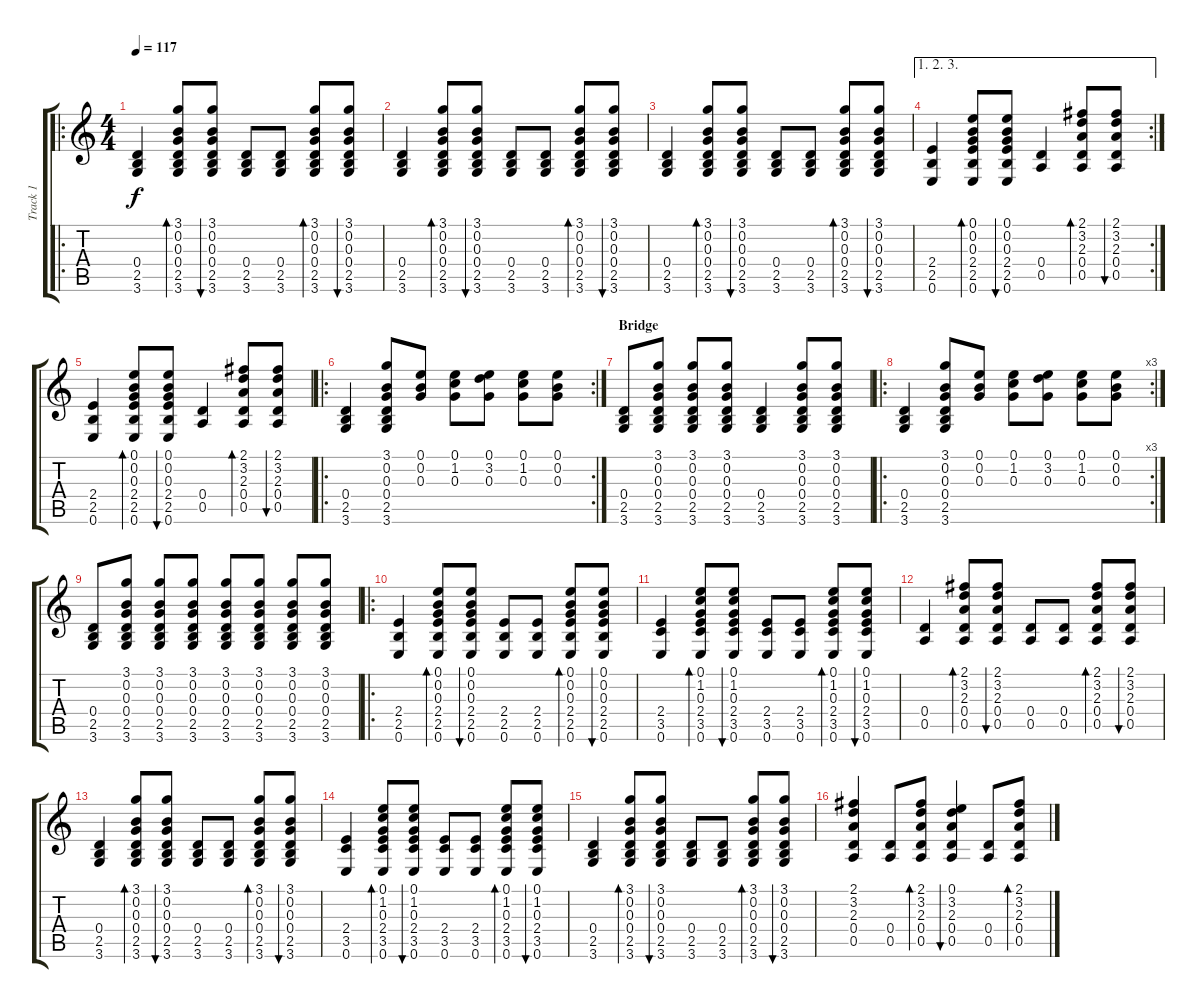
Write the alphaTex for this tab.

\track ("Track 1" "Track 1") {instrument acousticguitarsteel}
\staff {score tabs}
\tuning (E4 B3 G3 D3 A2 E2) {hide}
\ro
\ts (4 4)
\tempo 117
\clef g2
\ks c
(0.4 2.5 3.6).4{dy f} (3.1 0.2 0.3 0.4 2.5 3.6).8{bd 30} (3.1 0.2 0.3 0.4 2.5 3.6).8{bu 30} (0.4 2.5 3.6).8 (0.4 2.5 3.6).8 (3.1 0.2 0.3 0.4 2.5 3.6).8{bd 30} (3.1 0.2 0.3 0.4 2.5 3.6).8{bu 30} |
(0.4 2.5 3.6).4 (3.1 0.2 0.3 0.4 2.5 3.6).8{bd 30} (3.1 0.2 0.3 0.4 2.5 3.6).8{bu 30} (0.4 2.5 3.6).8 (0.4 2.5 3.6).8 (3.1 0.2 0.3 0.4 2.5 3.6).8{bd 30} (3.1 0.2 0.3 0.4 2.5 3.6).8{bu 30} |
(0.4 2.5 3.6).4 (3.1 0.2 0.3 0.4 2.5 3.6).8{bd 30} (3.1 0.2 0.3 0.4 2.5 3.6).8{bu 30} (0.4 2.5 3.6).8 (0.4 2.5 3.6).8 (3.1 0.2 0.3 0.4 2.5 3.6).8{bd 30} (3.1 0.2 0.3 0.4 2.5 3.6).8{bu 30} |
\ae (1 2 3)
\rc 2
(2.4 2.5 0.6).4 (0.1 0.2 0.3 2.4 2.5 0.6).8{bd 30} (0.1 0.2 0.3 2.4 2.5 0.6).8{bu 30} (0.4 0.5).4 (2.1 3.2 2.3 0.4 0.5).8{bd 30} (2.1 3.2 2.3 0.4 0.5).8{bu 30} |
(2.4 2.5 0.6).4 (0.1 0.2 0.3 2.4 2.5 0.6).8{bd 30} (0.1 0.2 0.3 2.4 2.5 0.6).8{bu 30} (0.4 0.5).4 (2.1 3.2 2.3 0.4 0.5).8{bd 30} (2.1 3.2 2.3 0.4 0.5).8{bu 30} |
\ro
\rc 2
(0.4 2.5 3.6).4 (3.1 0.2 0.3 0.4 2.5 3.6).8 (0.1 0.2 0.3).8 (0.1 1.2 0.3).8 (0.1 3.2 0.3).8 (0.1 1.2 0.3).8 (0.1 0.2 0.3).8 |
\section ("" "Bridge")
(0.4 2.5 3.6).8 (3.1 0.2 0.3 0.4 2.5 3.6).8 (3.1 0.2 0.3 0.4 2.5 3.6).8 (3.1 0.2 0.3 0.4 2.5 3.6).8 (0.4 2.5 3.6).4 (3.1 0.2 0.3 0.4 2.5 3.6).8 (3.1 0.2 0.3 0.4 2.5 3.6).8 |
\ro
\rc 3
(0.4 2.5 3.6).4 (3.1 0.2 0.3 0.4 2.5 3.6).8 (0.1 0.2 0.3).8 (0.1 1.2 0.3).8 (0.1 3.2 0.3).8 (0.1 1.2 0.3).8 (0.1 0.2 0.3).8 |
(0.4 2.5 3.6).8 (3.1 0.2 0.3 0.4 2.5 3.6).8 (3.1 0.2 0.3 0.4 2.5 3.6).8 (3.1 0.2 0.3 0.4 2.5 3.6).8 (3.1 0.2 0.3 0.4 2.5 3.6).8 (3.1 0.2 0.3 0.4 2.5 3.6).8 (3.1 0.2 0.3 0.4 2.5 3.6).8 (3.1 0.2 0.3 0.4 2.5 3.6).8 |
\ro
(2.4 2.5 0.6).4 (0.1 0.2 0.3 2.4 2.5 0.6).8{bd 30} (0.1 0.2 0.3 2.4 2.5 0.6).8{bu 30} (2.4 2.5 0.6).8 (2.4 2.5 0.6).8 (0.1 0.2 0.3 2.4 2.5 0.6).8{bd 30} (0.1 0.2 0.3 2.4 2.5 0.6).8{bu 30} |
(2.4 3.5 0.6).4 (0.1 1.2 0.3 2.4 3.5 0.6).8{bd 30} (0.1 1.2 0.3 2.4 3.5 0.6).8{bu 30} (2.4 3.5 0.6).8 (2.4 3.5 0.6).8 (0.1 1.2 0.3 2.4 3.5 0.6).8{bd 30} (0.1 1.2 0.3 2.4 3.5 0.6).8{bu 30} |
(0.4 0.5).4 (2.1 3.2 2.3 0.4 0.5).8{bd 30} (2.1 3.2 2.3 0.4 0.5).8{bu 30} (0.4 0.5).8 (0.4 0.5).8 (2.1 3.2 2.3 0.4 0.5).8{bd 30} (2.1 3.2 2.3 0.4 0.5).8{bu 30} |
(0.4 2.5 3.6).4 (3.1 0.2 0.3 0.4 2.5 3.6).8{bd 30} (3.1 0.2 0.3 0.4 2.5 3.6).8{bu 30} (0.4 2.5 3.6).8 (0.4 2.5 3.6).8 (3.1 0.2 0.3 0.4 2.5 3.6).8{bd 30} (3.1 0.2 0.3 0.4 2.5 3.6).8{bu 30} |
(2.4 3.5 0.6).4 (0.1 1.2 0.3 2.4 3.5 0.6).8{bd 30} (0.1 1.2 0.3 2.4 3.5 0.6).8{bu 30} (2.4 3.5 0.6).8 (2.4 3.5 0.6).8 (0.1 1.2 0.3 2.4 3.5 0.6).8{bd 30} (0.1 1.2 0.3 2.4 3.5 0.6).8{bu 30} |
(0.4 2.5 3.6).4 (3.1 0.2 0.3 0.4 2.5 3.6).8{bd 30} (3.1 0.2 0.3 0.4 2.5 3.6).8{bu 30} (0.4 2.5 3.6).8 (0.4 2.5 3.6).8 (3.1 0.2 0.3 0.4 2.5 3.6).8{bd 30} (3.1 0.2 0.3 0.4 2.5 3.6).8{bu 30} |
(2.1 3.2 2.3 0.4 0.5).4 (0.4 0.5).8 (2.1 3.2 2.3 0.4 0.5).8{bd 30} (0.1 3.2 2.3 0.4 0.5).4{bu 30} (0.4 0.5).8 (2.1 3.2 2.3 0.4 0.5).8{bd 30}
